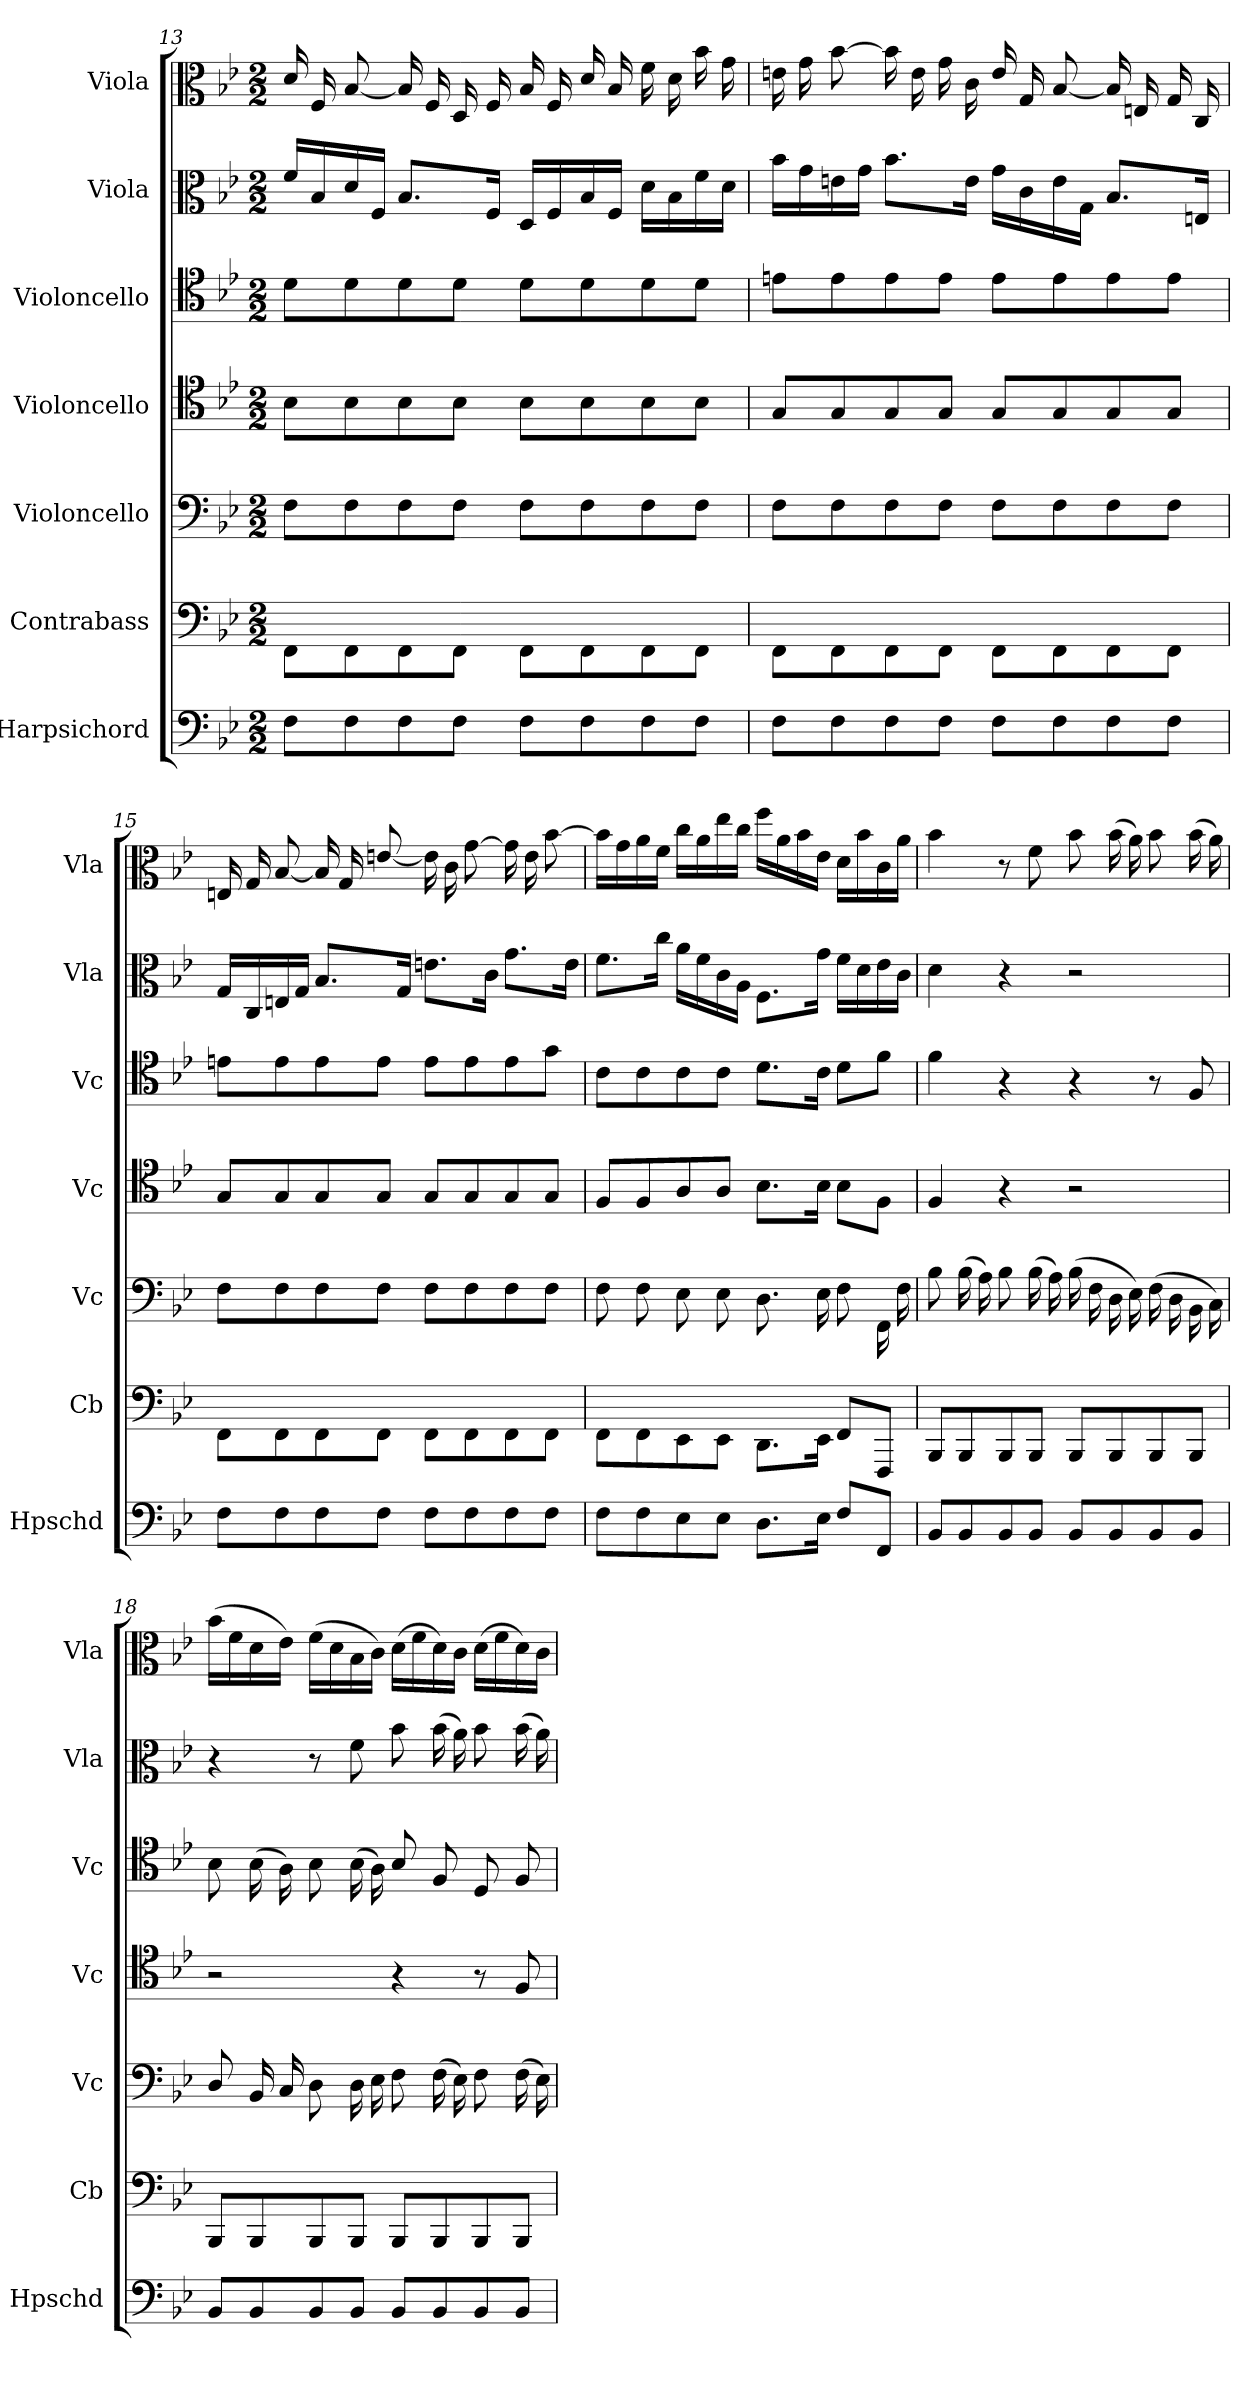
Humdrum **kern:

**kern	**kern	**kern	**kern	**kern	**kern	**kern
*part7	*part6	*part5	*part4	*part3	*part2	*part1
*staff7	*staff6	*staff5	*staff4	*staff3	*staff2	*staff1
*I"Harpsichord	*I"Contrabass	*I"Violoncello	*I"Violoncello	*I"Violoncello	*I"Viola	*I"Viola
*I'Hpschd	*I'Cb	*I'Vc	*I'Vc	*I'Vc	*I'Vla	*I'Vla
*clefF4	*clefF4	*clefF4	*clefC4	*clefC4	*clefC3	*clefC3
*	*ITrd7c12	*	*	*	*	*
*k[b-e-]	*k[b-e-]	*k[b-e-]	*k[b-e-]	*k[b-e-]	*k[b-e-]	*k[b-e-]
*B-:	*B-:	*B-:	*B-:	*B-:	*B-:	*B-:
*M2/2	*M2/2	*M2/2	*M2/2	*M2/2	*M2/2	*M2/2
=13	=13	=13	=13	=13	=13	=13
8F\L	8FFF\L	8F\L	8B-\L	8d\L	16f/LL	16d/
.	.	.	.	.	16B-/	16F/
8F\	8FFF\	8F\	8B-\	8d\	16d/	[8B-/
.	.	.	.	.	16F/JJ	.
8F\	8FFF\	8F\	8B-\	8d\	8.B-/L	16B-/]
.	.	.	.	.	.	16F/
8F\J	8FFF\J	8F\J	8B-\J	8d\J	.	16D/
.	.	.	.	.	16F/Jk	16F/
8F\L	8FFF\L	8F\L	8B-\L	8d\L	16D/LL	16B-/
.	.	.	.	.	16F/	16F/
8F\	8FFF\	8F\	8B-\	8d\	16B-/	16d/
.	.	.	.	.	16F/JJ	16B-/
8F\	8FFF\	8F\	8B-\	8d\	16d\LL	16f\
.	.	.	.	.	16B-\	16d\
8F\J	8FFF\J	8F\J	8B-\J	8d\J	16f\	16b-\
.	.	.	.	.	16d\JJ	16g\
=14	=14	=14	=14	=14	=14	=14
8F\L	8FFF\L	8F\L	8G/L	8en\L	16b-\LL	16en\
.	.	.	.	.	16g\	16g\
8F\	8FFF\	8F\	8G/	8e\	16en\	[8b-\
.	.	.	.	.	16g\JJ	.
8F\	8FFF\	8F\	8G/	8e\	8.b-\L	16b-\]
.	.	.	.	.	.	16e\
8F\J	8FFF\J	8F\J	8G/J	8e\J	.	16g\
.	.	.	.	.	16e\Jk	16c\
8F\L	8FFF\L	8F\L	8G/L	8e\L	16g\LL	16e/
.	.	.	.	.	16c\	16G/
8F\	8FFF\	8F\	8G/	8e\	16e\	[8B-/
.	.	.	.	.	16G\JJ	.
8F\	8FFF\	8F\	8G/	8e\	8.B-/L	16B-/]
.	.	.	.	.	.	16En/
8F\J	8FFF\J	8F\J	8G/J	8e\J	.	16G/
.	.	.	.	.	16En/Jk	16C/
=15	=15	=15	=15	=15	=15	=15
8F\L	8FFF\L	8F\L	8G/L	8en\L	16G/LL	16En/
.	.	.	.	.	16C/	16G/
8F\	8FFF\	8F\	8G/	8e\	16En/	[8B-/
.	.	.	.	.	16G/JJ	.
8F\	8FFF\	8F\	8G/	8e\	8.B-/L	16B-/]
.	.	.	.	.	.	16G/
8F\J	8FFF\J	8F\J	8G/J	8e\J	.	[8en/
.	.	.	.	.	16G/Jk	.
8F\L	8FFF\L	8F\L	8G/L	8e\L	8.en\L	16e\]
.	.	.	.	.	.	16c\
8F\	8FFF\	8F\	8G/	8e\	.	[8g\
.	.	.	.	.	16c\Jk	.
8F\	8FFF\	8F\	8G/	8e\	8.g\L	16g\]
.	.	.	.	.	.	16e\
8F\J	8FFF\J	8F\J	8G/J	8g\J	.	[8b-\
.	.	.	.	.	16e\Jk	.
=16	=16	=16	=16	=16	=16	=16
8F\L	8FFF\L	8F\	8F/L	8c\L	8.f\L	16b-\LL]
.	.	.	.	.	.	16g\
8F\	8FFF\	8F\	8F/	8c\	.	16a\
.	.	.	.	.	16cc\Jk	16f\JJ
8E-\	8EEE-\	8E-\	8A/	8c\	16a\LL	16cc\LL
.	.	.	.	.	16f\	16a\
8E-\J	8EEE-\J	8E-\	8A/J	8c\J	16c\	16ee-\
.	.	.	.	.	16A\JJ	16cc\JJ
8.D\L	8.DDD\L	8.D\	8.B-\L	8.d\L	8.F\L	16ff\LL
.	.	.	.	.	.	16a\
.	.	.	.	.	.	16b-\
16E-\Jk	16EEE-\Jk	16E-\	16B-\Jk	16c\Jk	16g\Jk	16e-\JJ
8F/L	8FFF/L	8F\	8B-\L	8d\L	16f\LL	16d\LL
.	.	.	.	.	16d\	16b-\
8FF/J	8FFFF/J	16FF\	8F\J	8f\J	16e-\	16c\
.	.	16F\	.	.	16c\JJ	16a\JJ
=17	=17	=17	=17	=17	=17	=17
8BB-/L	8BBBB-/L	8B-\	4F/	4f\	4d\	4b-\
8BB-/	8BBBB-/	(16B-\	.	.	.	.
.	.	16A\)	.	.	.	.
8BB-/	8BBBB-/	8B-\	4r	4r	4r	8r
8BB-/J	8BBBB-/J	(16B-\	.	.	.	8f\
.	.	16A\)	.	.	.	.
8BB-/L	8BBBB-/L	(16B-\	2r	4r	2r	8b-\
.	.	16F\	.	.	.	.
8BB-/	8BBBB-/	16D\	.	.	.	(16b-\
.	.	16E-\)	.	.	.	16a\)
8BB-/	8BBBB-/	(16F\	.	8r	.	8b-\
.	.	16D\	.	.	.	.
8BB-/J	8BBBB-/J	16BB-\	.	8F/	.	(16b-\
.	.	16C\)	.	.	.	16a\)
=18	=18	=18	=18	=18	=18	=18
8BB-/L	8BBBB-/L	8D/	2r	8B-\	4r	(16b-\LL
.	.	.	.	.	.	16f\
8BB-/	8BBBB-/	16BB-/	.	(16B-\	.	16d\
.	.	16C/	.	16A\)	.	16e-\JJ)
8BB-/	8BBBB-/	8D\	.	8B-\	8r	(16f\LL
.	.	.	.	.	.	16d\
8BB-/J	8BBBB-/J	16D\	.	(16B-\	8f\	16B-\
.	.	16E-\	.	16A\)	.	16c\JJ)
8BB-/L	8BBBB-/L	8F\	4r	8B-/	8b-\	(16d\LL
.	.	.	.	.	.	16f\
8BB-/	8BBBB-/	(16F\	.	8F/	(16b-\	16d\)
.	.	16E-\)	.	.	16a\)	16c\JJ
8BB-/	8BBBB-/	8F\	8r	8D/	8b-\	(16d\LL
.	.	.	.	.	.	16f\
8BB-/J	8BBBB-/J	(16F\	8F/	8F/	(16b-\	16d\)
.	.	16E-\)	.	.	16a\)	16c\JJ
=	=	=	=	=	=	=
*-	*-	*-	*-	*-	*-	*-
